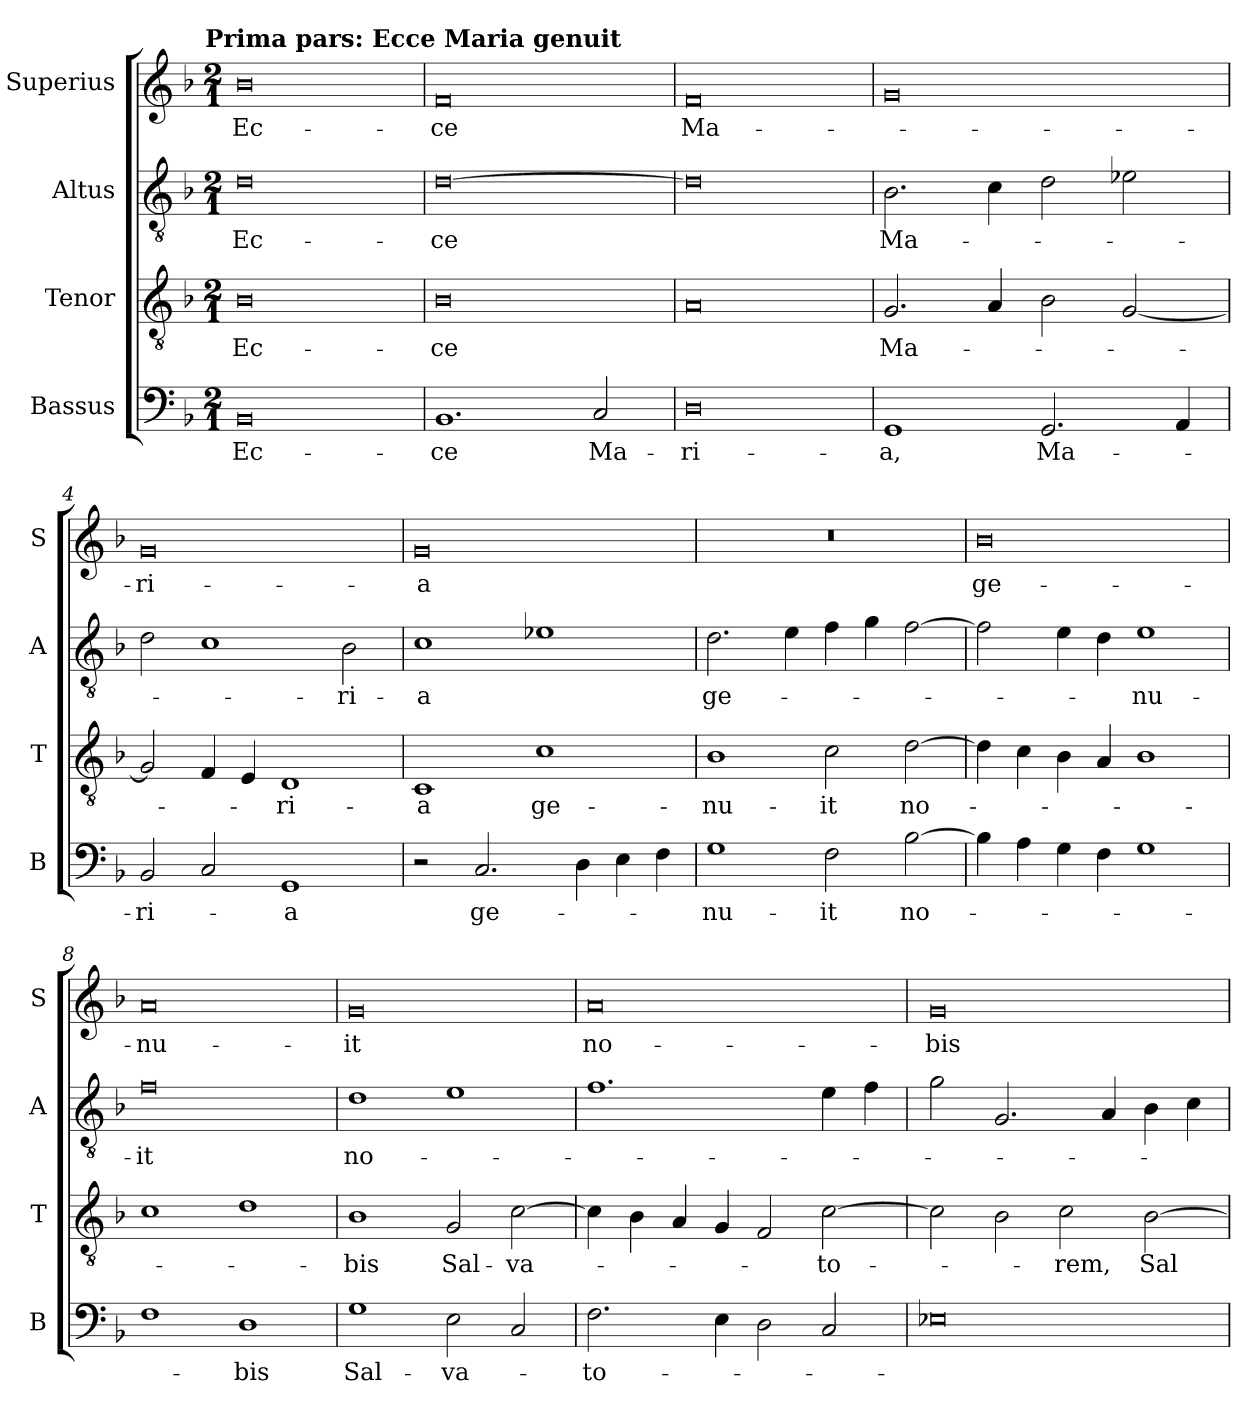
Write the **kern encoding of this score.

**kern	**text	**kern	**text	**kern	**text	**kern	**text
*part4	*part4	*part3	*part3	*part2	*part2	*part1	*part1
*staff4	*staff4	*staff3	*staff3	*staff2	*staff2	*staff1	*staff1
*I"Bassus	*	*I"Tenor	*	*I"Altus	*	*I"Superius	*
*I'B	*	*I'T	*	*I'A	*	*I'S	*
*clefF4	*	*clefGv2	*	*clefGv2	*	*clefG2	*
*k[b-]	*	*k[b-]	*	*k[b-]	*	*k[b-]	*
*F:	*	*F:	*	*F:	*	*F:	*
!!LO:TX:omd:t=Prima pars&colon; Ecce Maria genuit
*M2/1	*	*M2/1	*	*M2/1	*	*M2/1	*
=	=	=	=	=	=	=	=
0BB-	Ec-	0B-	Ec-	0d	Ec-	0b-	Ec-
=1	=1	=1	=1	=1	=1	=1	=1
1.BB-	-ce	0B-	-ce	[0d	-ce	0f	-ce
2C	Ma-	.	.	.	.	.	.
=2	=2	=2	=2	=2	=2	=2	=2
0D	-ri-	0A	.	0d]	.	0f	Ma-
=3	=3	=3	=3	=3	=3	=3	=3
1GG	-a,	2.G	Ma-	2.B-	Ma-	0g	.
.	.	4A	.	4c	.	.	.
2.GG	Ma-	2B-	.	2d	.	.	.
.	.	[2G	.	2e-X	.	.	.
4AA	.	.	.	.	.	.	.
=4	=4	=4	=4	=4	=4	=4	=4
2BB-	-ri-	2G]	.	2d	.	0g	-ri-
2C	.	4F	.	1c	.	.	.
.	.	4E	.	.	.	.	.
1GG	-a	1D	-ri-	.	.	.	.
.	.	.	.	2B-	-ri-	.	.
=5	=5	=5	=5	=5	=5	=5	=5
2r	.	1C	-a	1c	-a	0g	-a
2.C	ge-	.	.	.	.	.	.
.	.	1c	ge-	1e-X	.	.	.
4D	.	.	.	.	.	.	.
4E	.	.	.	.	.	.	.
4F	.	.	.	.	.	.	.
=6	=6	=6	=6	=6	=6	=6	=6
1G	-nu-	1B-	-nu-	2.d	ge-	0r	.
.	.	.	.	4e	.	.	.
2F	-it	2c	-it	4f	.	.	.
.	.	.	.	4g	.	.	.
[2B-	no-	[2d	no-	[2f	.	.	.
=7	=7	=7	=7	=7	=7	=7	=7
4B-]	.	4d]	.	2f]	.	0b-	ge-
4A	.	4c	.	.	.	.	.
4G	.	4B-	.	4e	.	.	.
4F	.	4A	.	4d	.	.	.
1G	.	1B-	.	1e	-nu-	.	.
=8	=8	=8	=8	=8	=8	=8	=8
1F	.	1c	.	0f	-it	0a	-nu-
1D	-bis	1d	.	.	.	.	.
=9	=9	=9	=9	=9	=9	=9	=9
1G	Sal-	1B-	-bis	1d	no-	0g	-it
2E	-va-	2G	Sal-	1e	.	.	.
2C	.	[2c	-va-	.	.	.	.
=10	=10	=10	=10	=10	=10	=10	=10
2.F	-to-	4c]	.	1.f	.	0a	no-
.	.	4B-	.	.	.	.	.
.	.	4A	.	.	.	.	.
4E	.	4G	.	.	.	.	.
2D	.	2F	.	.	.	.	.
2C	.	[2c	-to-	4e	.	.	.
.	.	.	.	4f	.	.	.
=11	=11	=11	=11	=11	=11	=11	=11
0E-X	.	2c]	.	2g	.	0g	-bis
.	.	2B-	.	2.G	.	.	.
.	.	2c	-rem,	.	.	.	.
.	.	.	.	4A	.	.	.
.	.	[2B-	Sal-	4B-	.	.	.
.	.	.	.	4c	.	.	.
=	=	=	=	=	=	=	=
*-	*-	*-	*-	*-	*-	*-	*-
